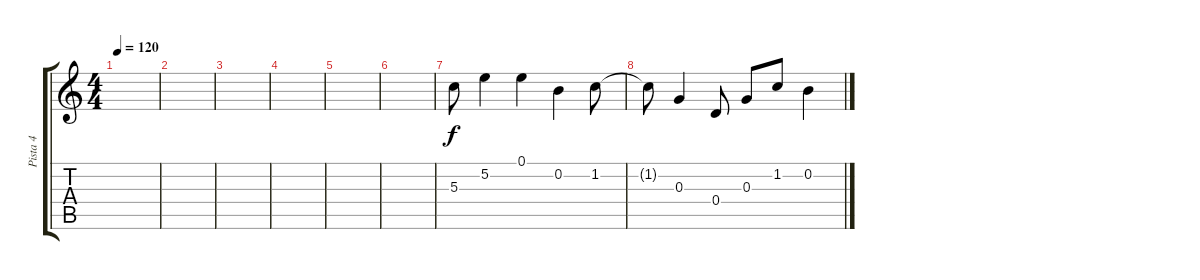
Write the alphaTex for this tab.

\track ("Pista 4" "Pista 4") {instrument electricguitarclean}
\staff {score tabs}
\tuning (E4 B3 G3 D3 A2 E2) {hide}
\ts (4 4)
\tempo 120
\clef g2
\ks c
|
|
|
|
|
|
5.3.8 5.2.4 0.1.4 0.2.4 1.2.8 |
1.2{t}.8 0.3.4 0.4.8 0.3.8 1.2.8 0.2.4
